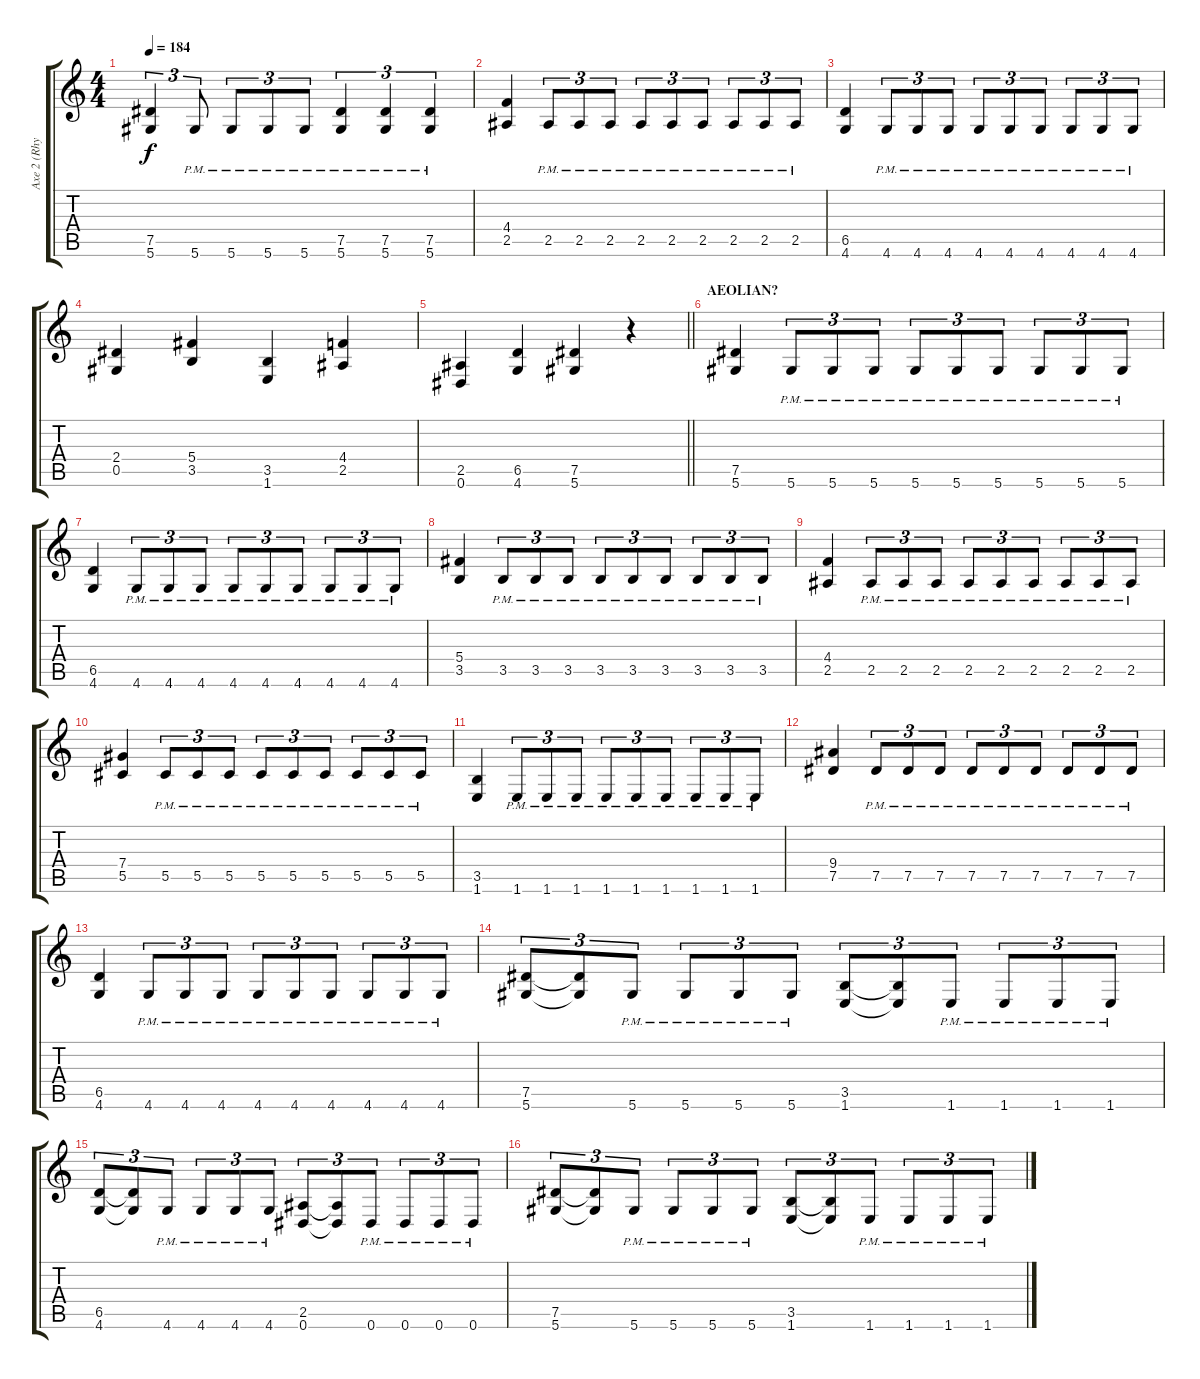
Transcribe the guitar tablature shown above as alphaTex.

\track ("Axe 2 (Rhythm+Lead)" "Axe 2 (Rhy") {instrument distortionguitar}
\staff {score tabs}
\tuning (Eb4 Bb3 Gb3 Db3 Ab2 Eb2) {hide}
\ts (4 4)
\tempo 184
\clef g2
\ks c
(7.5 5.6).4{tu (3 2) dy f} 5.6{pm}.8{tu (3 2)} 5.6{pm}.8{tu (3 2)} 5.6{pm}.8{tu (3 2)} 5.6{pm}.8{tu (3 2)} (7.5{pm} 5.6{pm}).4{tu (3 2)} (7.5{pm} 5.6{pm}).4{tu (3 2)} (7.5{pm} 5.6{pm}).4{tu (3 2)} |
(4.4 2.5).4 2.5{pm}.8{tu (3 2)} 2.5{pm}.8{tu (3 2)} 2.5{pm}.8{tu (3 2)} 2.5{pm}.8{tu (3 2)} 2.5{pm}.8{tu (3 2)} 2.5{pm}.8{tu (3 2)} 2.5{pm}.8{tu (3 2)} 2.5{pm}.8{tu (3 2)} 2.5{pm}.8{tu (3 2)} |
(6.5 4.6).4 4.6{pm}.8{tu (3 2)} 4.6{pm}.8{tu (3 2)} 4.6{pm}.8{tu (3 2)} 4.6{pm}.8{tu (3 2)} 4.6{pm}.8{tu (3 2)} 4.6{pm}.8{tu (3 2)} 4.6{pm}.8{tu (3 2)} 4.6{pm}.8{tu (3 2)} 4.6{pm}.8{tu (3 2)} |
(2.4 0.5).4 (5.4 3.5).4 (3.5 1.6).4 (4.4 2.5).4 |
\barLineRight lightlight
(2.5 0.6).4 (6.5 4.6).4 (7.5 5.6).4 r.4 |
\section ("" "AEOLIAN?")
(7.5 5.6).4 5.6{pm}.8{tu (3 2)} 5.6{pm}.8{tu (3 2)} 5.6{pm}.8{tu (3 2)} 5.6{pm}.8{tu (3 2)} 5.6{pm}.8{tu (3 2)} 5.6{pm}.8{tu (3 2)} 5.6{pm}.8{tu (3 2)} 5.6{pm}.8{tu (3 2)} 5.6{pm}.8{tu (3 2)} |
(6.5 4.6).4 4.6{pm}.8{tu (3 2)} 4.6{pm}.8{tu (3 2)} 4.6{pm}.8{tu (3 2)} 4.6{pm}.8{tu (3 2)} 4.6{pm}.8{tu (3 2)} 4.6{pm}.8{tu (3 2)} 4.6{pm}.8{tu (3 2)} 4.6{pm}.8{tu (3 2)} 4.6{pm}.8{tu (3 2)} |
(5.4 3.5).4 3.5{pm}.8{tu (3 2)} 3.5{pm}.8{tu (3 2)} 3.5{pm}.8{tu (3 2)} 3.5{pm}.8{tu (3 2)} 3.5{pm}.8{tu (3 2)} 3.5{pm}.8{tu (3 2)} 3.5{pm}.8{tu (3 2)} 3.5{pm}.8{tu (3 2)} 3.5{pm}.8{tu (3 2)} |
(4.4 2.5).4 2.5{pm}.8{tu (3 2)} 2.5{pm}.8{tu (3 2)} 2.5{pm}.8{tu (3 2)} 2.5{pm}.8{tu (3 2)} 2.5{pm}.8{tu (3 2)} 2.5{pm}.8{tu (3 2)} 2.5{pm}.8{tu (3 2)} 2.5{pm}.8{tu (3 2)} 2.5{pm}.8{tu (3 2)} |
(7.4 5.5).4 5.5{pm}.8{tu (3 2)} 5.5{pm}.8{tu (3 2)} 5.5{pm}.8{tu (3 2)} 5.5{pm}.8{tu (3 2)} 5.5{pm}.8{tu (3 2)} 5.5{pm}.8{tu (3 2)} 5.5{pm}.8{tu (3 2)} 5.5{pm}.8{tu (3 2)} 5.5{pm}.8{tu (3 2)} |
(3.5 1.6).4 1.6{pm}.8{tu (3 2)} 1.6{pm}.8{tu (3 2)} 1.6{pm}.8{tu (3 2)} 1.6{pm}.8{tu (3 2)} 1.6{pm}.8{tu (3 2)} 1.6{pm}.8{tu (3 2)} 1.6{pm}.8{tu (3 2)} 1.6{pm}.8{tu (3 2)} 1.6{pm}.8{tu (3 2)} |
(9.4 7.5).4 7.5{pm}.8{tu (3 2)} 7.5{pm}.8{tu (3 2)} 7.5{pm}.8{tu (3 2)} 7.5{pm}.8{tu (3 2)} 7.5{pm}.8{tu (3 2)} 7.5{pm}.8{tu (3 2)} 7.5{pm}.8{tu (3 2)} 7.5{pm}.8{tu (3 2)} 7.5{pm}.8{tu (3 2)} |
(6.5 4.6).4 4.6{pm}.8{tu (3 2)} 4.6{pm}.8{tu (3 2)} 4.6{pm}.8{tu (3 2)} 4.6{pm}.8{tu (3 2)} 4.6{pm}.8{tu (3 2)} 4.6{pm}.8{tu (3 2)} 4.6{pm}.8{tu (3 2)} 4.6{pm}.8{tu (3 2)} 4.6{pm}.8{tu (3 2)} |
(7.5 5.6).8{tu (3 2)} (7.5{t} 5.6{t}).8{tu (3 2)} 5.6{pm}.8{tu (3 2)} 5.6{pm}.8{tu (3 2)} 5.6{pm}.8{tu (3 2)} 5.6{pm}.8{tu (3 2)} (3.5 1.6).8{tu (3 2)} (3.5{t} 1.6{t}).8{tu (3 2)} 1.6{pm}.8{tu (3 2)} 1.6{pm}.8{tu (3 2)} 1.6{pm}.8{tu (3 2)} 1.6{pm}.8{tu (3 2)} |
(6.5 4.6).8{tu (3 2)} (6.5{t} 4.6{t}).8{tu (3 2)} 4.6{pm}.8{tu (3 2)} 4.6{pm}.8{tu (3 2)} 4.6{pm}.8{tu (3 2)} 4.6{pm}.8{tu (3 2)} (2.5 0.6).8{tu (3 2)} (2.5{t} 0.6{t}).8{tu (3 2)} 0.6{pm}.8{tu (3 2)} 0.6{pm}.8{tu (3 2)} 0.6{pm}.8{tu (3 2)} 0.6{pm}.8{tu (3 2)} |
(7.5 5.6).8{tu (3 2)} (7.5{t} 5.6{t}).8{tu (3 2)} 5.6{pm}.8{tu (3 2)} 5.6{pm}.8{tu (3 2)} 5.6{pm}.8{tu (3 2)} 5.6{pm}.8{tu (3 2)} (3.5 1.6).8{tu (3 2)} (3.5{t} 1.6{t}).8{tu (3 2)} 1.6{pm}.8{tu (3 2)} 1.6{pm}.8{tu (3 2)} 1.6{pm}.8{tu (3 2)} 1.6{pm}.8{tu (3 2)}
